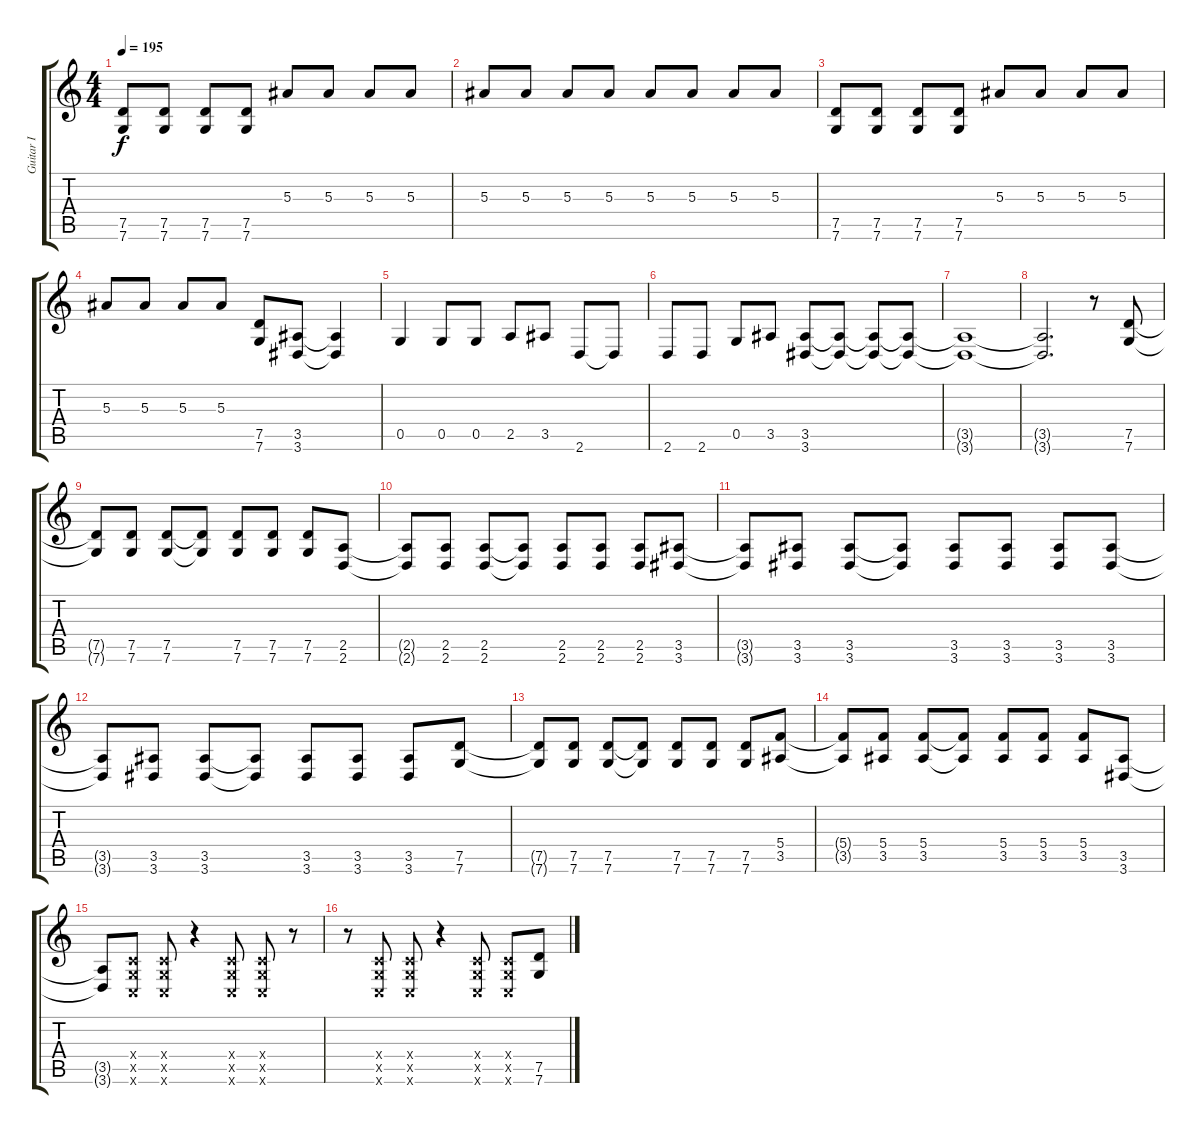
\track ("Guitar I" "Guitar I") {instrument overdrivenguitar}
\staff {score tabs}
\tuning (D4 A3 F3 C3 G2 C2) {hide}
\ts (4 4)
\tempo 195
\clef g2
\ks c
(7.5 7.6).8{dy f} (7.5 7.6).8 (7.5 7.6).8 (7.5 7.6).8 5.3.8 5.3.8 5.3.8 5.3.8 |
5.3.8 5.3.8 5.3.8 5.3.8 5.3.8 5.3.8 5.3.8 5.3.8 |
(7.5 7.6).8 (7.5 7.6).8 (7.5 7.6).8 (7.5 7.6).8 5.3.8 5.3.8 5.3.8 5.3.8 |
5.3.8 5.3.8 5.3.8 5.3.8 (7.5 7.6).8 (3.5 3.6).8 (3.5{t} 3.6{t}).4 |
0.5.4 0.5.8 0.5.8 2.5.8 3.5.8 2.6.8 2.6{t}.8 |
2.6.8 2.6.8 0.5.8 3.5.8 (3.5 3.6).8 (3.5{t} 3.6{t}).8 (3.5{t} 3.6{t}).8 (3.5{t} 3.6{t}).8 |
(3.5{t} 3.6{t}).1 |
(3.5{t} 3.6{t}).2{d} r.8 (7.5 7.6).8 |
(7.5{t} 7.6{t}).8 (7.5 7.6).8 (7.5 7.6).8 (7.5{t} 7.6{t}).8 (7.5 7.6).8 (7.5 7.6).8 (7.5 7.6).8 (2.5 2.6).8 |
(2.5{t} 2.6{t}).8 (2.5 2.6).8 (2.5 2.6).8 (2.5{t} 2.6{t}).8 (2.5 2.6).8 (2.5 2.6).8 (2.5 2.6).8 (3.5 3.6).8 |
(3.5{t} 3.6{t}).8 (3.5 3.6).8 (3.5 3.6).8 (3.5{t} 3.6{t}).8 (3.5 3.6).8 (3.5 3.6).8 (3.5 3.6).8 (3.5 3.6).8 |
(3.5{t} 3.6{t}).8 (3.5 3.6).8 (3.5 3.6).8 (3.5{t} 3.6{t}).8 (3.5 3.6).8 (3.5 3.6).8 (3.5 3.6).8 (7.5 7.6).8 |
(7.5{t} 7.6{t}).8 (7.5 7.6).8 (7.5 7.6).8 (7.5{t} 7.6{t}).8 (7.5 7.6).8 (7.5 7.6).8 (7.5 7.6).8 (5.4 3.5).8 |
(5.4{t} 3.5{t}).8 (5.4 3.5).8 (5.4 3.5).8 (5.4{t} 3.5{t}).8 (5.4 3.5).8 (5.4 3.5).8 (5.4 3.5).8 (3.5 3.6).8 |
(3.5{t} 3.6{t}).8 (0.4{x} 0.5{x} 0.6{x}).8 (0.4{x} 0.5{x} 0.6{x}).8 r.4 (0.4{x} 0.5{x} 0.6{x}).8 (0.4{x} 0.5{x} 0.6{x}).8 r.8 |
r.8 (0.4{x} 0.5{x} 0.6{x}).8 (0.4{x} 0.5{x} 0.6{x}).8 r.4 (0.4{x} 0.5{x} 0.6{x}).8 (0.4{x} 0.5{x} 0.6{x}).8 (7.5 7.6).8
